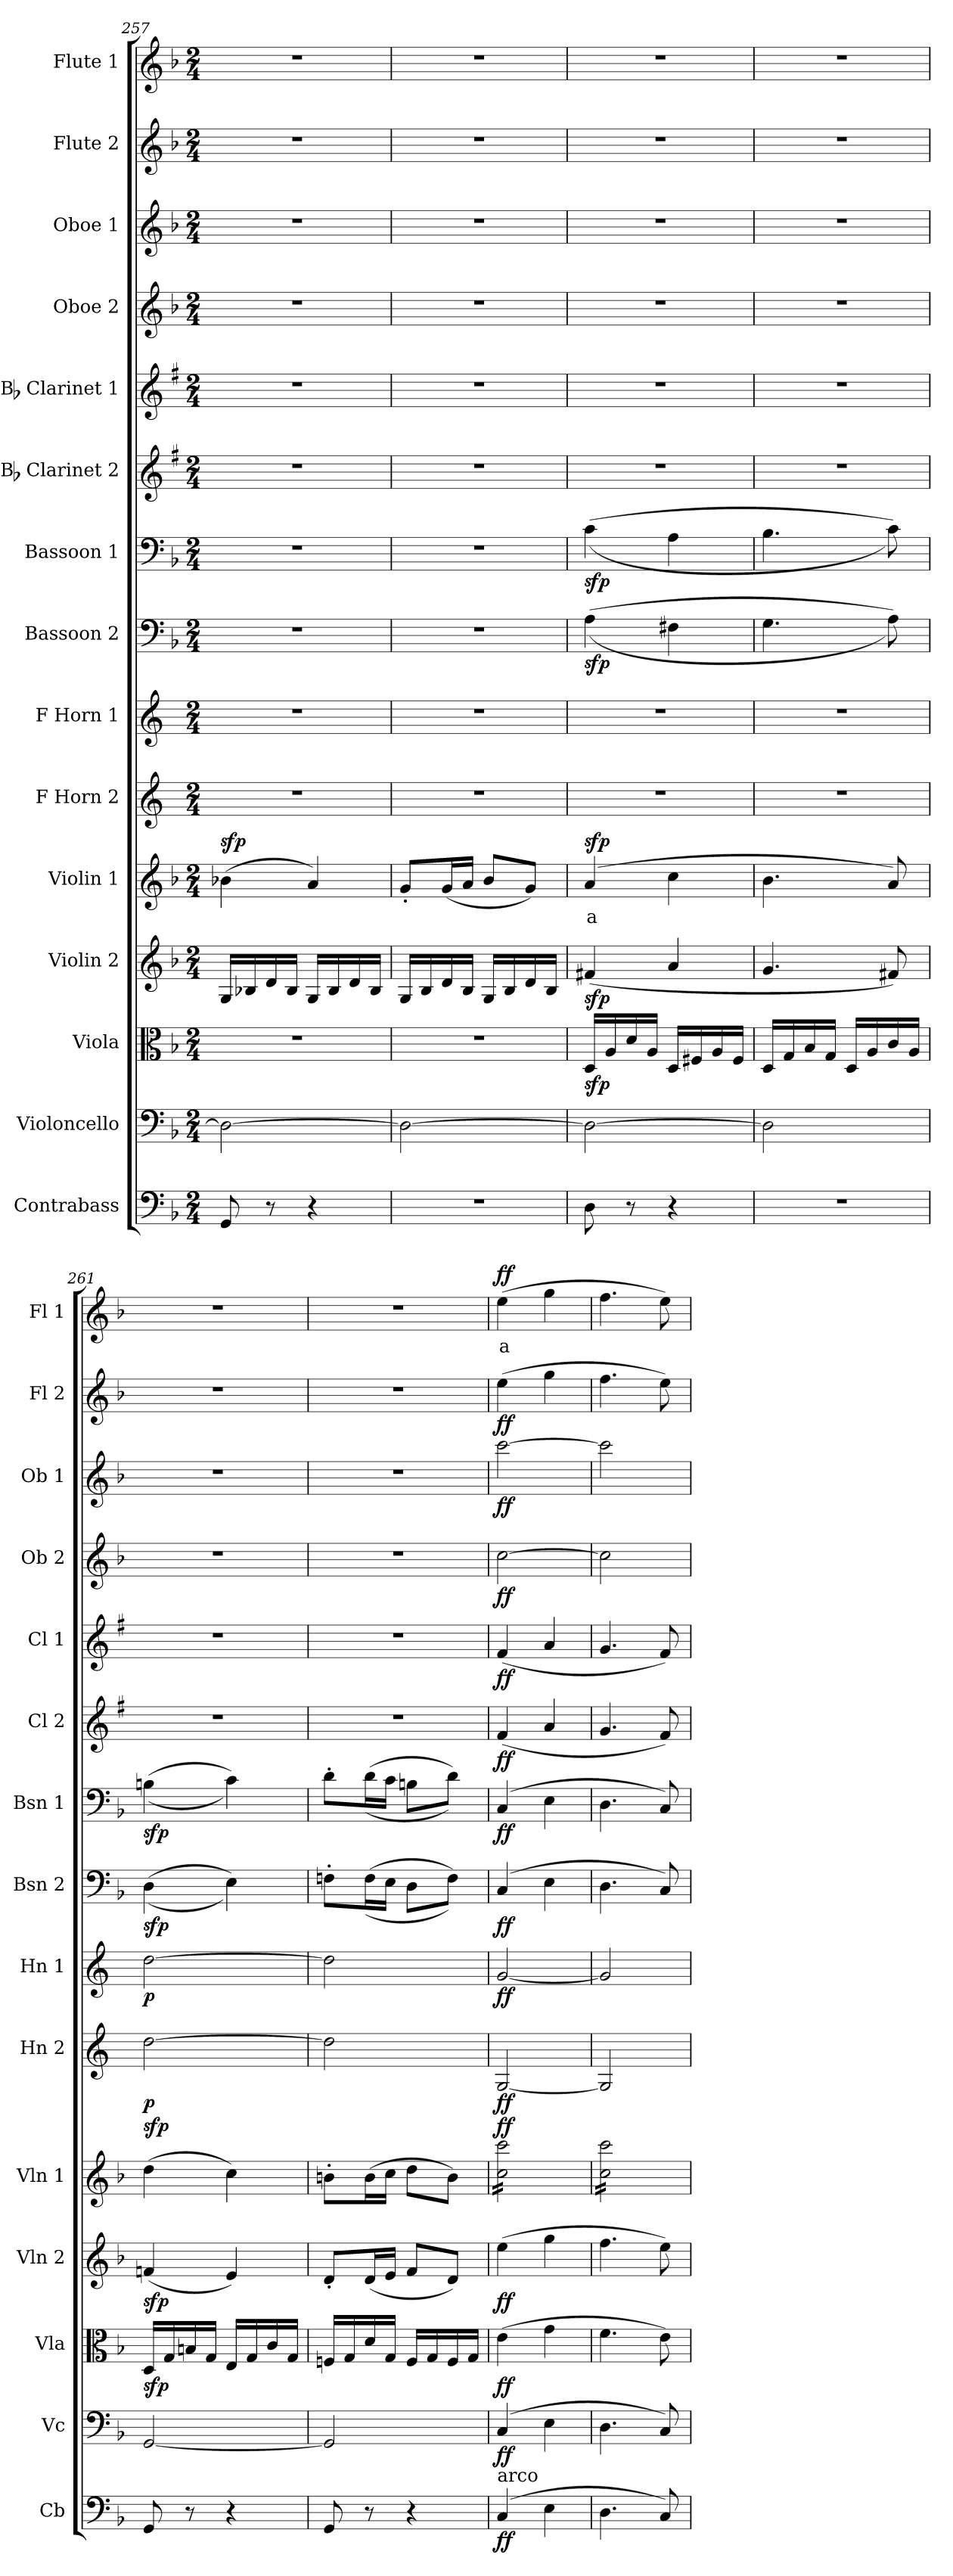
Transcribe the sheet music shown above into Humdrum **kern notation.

**kern	**dynam	**kern	**dynam	**kern	**dynam	**kern	**dynam	**kern	**text	**dynam	**kern	**dynam	**kern	**dynam	**kern	**dynam	**kern	**dynam	**kern	**dynam	**kern	**dynam	**kern	**dynam	**kern	**dynam	**kern	**dynam	**kern	**text	**dynam
*part15	*part15	*part14	*part14	*part13	*part13	*part12	*part12	*part11	*part11	*part11	*part10	*part10	*part9	*part9	*part8	*part8	*part7	*part7	*part6	*part6	*part5	*part5	*part4	*part4	*part3	*part3	*part2	*part2	*part1	*part1	*part1
*staff15	*staff15	*staff14	*staff14	*staff13	*staff13	*staff12	*staff12	*staff11	*staff11	*staff11	*staff10	*staff10	*staff9	*staff9	*staff8	*staff8	*staff7	*staff7	*staff6	*staff6	*staff5	*staff5	*staff4	*staff4	*staff3	*staff3	*staff2	*staff2	*staff1	*staff1	*staff1
*I"Contrabass	*	*I"Violoncello	*	*I"Viola	*	*I"Violin 2	*	*I"Violin 1	*	*	*I"F Horn 2	*	*I"F Horn 1	*	*I"Bassoon 2	*	*I"Bassoon 1	*	*I"Bb Clarinet 2	*	*I"Bb Clarinet 1	*	*I"Oboe 2	*	*I"Oboe 1	*	*I"Flute 2	*	*I"Flute 1	*	*
*I'Cb	*	*I'Vc	*	*I'Vla	*	*I'Vln 2	*	*I'Vln 1	*	*	*I'Hn 2	*	*I'Hn 1	*	*I'Bsn 2	*	*I'Bsn 1	*	*I'Cl 2	*	*I'Cl 1	*	*I'Ob 2	*	*I'Ob 1	*	*I'Fl 2	*	*I'Fl 1	*	*
!!LO:PB:g=z
*clefF4	*	*clefF4	*	*clefC3	*	*clefG2	*	*clefG2	*	*	*clefG2	*	*clefG2	*	*clefF4	*	*clefF4	*	*clefG2	*	*clefG2	*	*clefG2	*	*clefG2	*	*clefG2	*	*clefG2	*	*
*ITrd7c12	*	*	*	*	*	*	*	*	*	*	*ITrd4c7	*	*ITrd4c7	*	*	*	*	*	*ITrd1c2	*	*ITrd1c2	*	*	*	*	*	*	*	*	*	*
*k[b-]	*	*k[b-]	*	*k[b-]	*	*k[b-]	*	*k[b-]	*	*	*k[b-]	*	*k[b-]	*	*k[b-]	*	*k[b-]	*	*k[b-]	*	*k[b-]	*	*k[b-]	*	*k[b-]	*	*k[b-]	*	*k[b-]	*	*
*M2/4	*	*M2/4	*	*M2/4	*	*M2/4	*	*M2/4	*	*	*M2/4	*	*M2/4	*	*M2/4	*	*M2/4	*	*M2/4	*	*M2/4	*	*M2/4	*	*M2/4	*	*M2/4	*	*M2/4	*	*
=257	=257	=257	=257	=257	=257	=257	=257	=257	=257	=257	=257	=257	=257	=257	=257	=257	=257	=257	=257	=257	=257	=257	=257	=257	=257	=257	=257	=257	=257	=257	=257
!	!	!	!	!	!	!	!	!	!	!LO:DY:b	!	!	!	!	!	!	!	!	!	!	!	!	!	!	!	!	!	!	!	!	!
8GGG/	.	2D\_	.	2r	.	16G/LL	.	(4b-X\	.	sfp	2r	.	2r	.	2r	.	2r	.	2r	.	2r	.	2r	.	2r	.	2r	.	2r	.	.
.	.	.	.	.	.	16B-X/	.	.	.	.	.	.	.	.	.	.	.	.	.	.	.	.	.	.	.	.	.	.	.	.	.
8r	.	.	.	.	.	16d/	.	.	.	.	.	.	.	.	.	.	.	.	.	.	.	.	.	.	.	.	.	.	.	.	.
.	.	.	.	.	.	16B-/JJ	.	.	.	.	.	.	.	.	.	.	.	.	.	.	.	.	.	.	.	.	.	.	.	.	.
4r	.	.	.	.	.	16G/LL	.	4a/)	.	.	.	.	.	.	.	.	.	.	.	.	.	.	.	.	.	.	.	.	.	.	.
.	.	.	.	.	.	16B-/	.	.	.	.	.	.	.	.	.	.	.	.	.	.	.	.	.	.	.	.	.	.	.	.	.
.	.	.	.	.	.	16d/	.	.	.	.	.	.	.	.	.	.	.	.	.	.	.	.	.	.	.	.	.	.	.	.	.
.	.	.	.	.	.	16B-/JJ	.	.	.	.	.	.	.	.	.	.	.	.	.	.	.	.	.	.	.	.	.	.	.	.	.
=258	=258	=258	=258	=258	=258	=258	=258	=258	=258	=258	=258	=258	=258	=258	=258	=258	=258	=258	=258	=258	=258	=258	=258	=258	=258	=258	=258	=258	=258	=258	=258
2r	.	2D\_	.	2r	.	16G/LL	.	8g'/L	.	.	2r	.	2r	.	2r	.	2r	.	2r	.	2r	.	2r	.	2r	.	2r	.	2r	.	.
.	.	.	.	.	.	16B-/	.	.	.	.	.	.	.	.	.	.	.	.	.	.	.	.	.	.	.	.	.	.	.	.	.
.	.	.	.	.	.	16d/	.	(16g/L	.	.	.	.	.	.	.	.	.	.	.	.	.	.	.	.	.	.	.	.	.	.	.
.	.	.	.	.	.	16B-/JJ	.	16a/JJ	.	.	.	.	.	.	.	.	.	.	.	.	.	.	.	.	.	.	.	.	.	.	.
.	.	.	.	.	.	16G/LL	.	8b-/L	.	.	.	.	.	.	.	.	.	.	.	.	.	.	.	.	.	.	.	.	.	.	.
.	.	.	.	.	.	16B-/	.	.	.	.	.	.	.	.	.	.	.	.	.	.	.	.	.	.	.	.	.	.	.	.	.
.	.	.	.	.	.	16d/	.	8g/J)	.	.	.	.	.	.	.	.	.	.	.	.	.	.	.	.	.	.	.	.	.	.	.
.	.	.	.	.	.	16B-/JJ	.	.	.	.	.	.	.	.	.	.	.	.	.	.	.	.	.	.	.	.	.	.	.	.	.
=259	=259	=259	=259	=259	=259	=259	=259	=259	=259	=259	=259	=259	=259	=259	=259	=259	=259	=259	=259	=259	=259	=259	=259	=259	=259	=259	=259	=259	=259	=259	=259
!	!	!	!	!	!LO:DY:b	!	!LO:DY:b	!	!LO:LY:b:color=#FF0000	!LO:DY:b	!	!	!	!	!	!LO:DY:b	!	!LO:DY:b	!	!	!	!	!	!	!	!	!	!	!	!	!
8DD\	.	2D\_	.	16D/LL	sfp	(4f#X/	sfp	(4a/	a	sfp	2r	.	2r	.	((4A\	sfp	((4c\	sfp	2r	.	2r	.	2r	.	2r	.	2r	.	2r	.	.
.	.	.	.	16A/	.	.	.	.	.	.	.	.	.	.	.	.	.	.	.	.	.	.	.	.	.	.	.	.	.	.	.
8r	.	.	.	16d/	.	.	.	.	.	.	.	.	.	.	.	.	.	.	.	.	.	.	.	.	.	.	.	.	.	.	.
.	.	.	.	16A/JJ	.	.	.	.	.	.	.	.	.	.	.	.	.	.	.	.	.	.	.	.	.	.	.	.	.	.	.
4r	.	.	.	16D/LL	.	4a/	.	4cc\	.	.	.	.	.	.	4F#X\	.	4A\	.	.	.	.	.	.	.	.	.	.	.	.	.	.
.	.	.	.	16F#X/	.	.	.	.	.	.	.	.	.	.	.	.	.	.	.	.	.	.	.	.	.	.	.	.	.	.	.
.	.	.	.	16A/	.	.	.	.	.	.	.	.	.	.	.	.	.	.	.	.	.	.	.	.	.	.	.	.	.	.	.
.	.	.	.	16F#/JJ	.	.	.	.	.	.	.	.	.	.	.	.	.	.	.	.	.	.	.	.	.	.	.	.	.	.	.
=260	=260	=260	=260	=260	=260	=260	=260	=260	=260	=260	=260	=260	=260	=260	=260	=260	=260	=260	=260	=260	=260	=260	=260	=260	=260	=260	=260	=260	=260	=260	=260
2r	.	2D\]	.	16D/LL	.	4.g/	.	4.b-\	.	.	2r	.	2r	.	4.G\	.	4.B-\	.	2r	.	2r	.	2r	.	2r	.	2r	.	2r	.	.
.	.	.	.	16G/	.	.	.	.	.	.	.	.	.	.	.	.	.	.	.	.	.	.	.	.	.	.	.	.	.	.	.
.	.	.	.	16B-/	.	.	.	.	.	.	.	.	.	.	.	.	.	.	.	.	.	.	.	.	.	.	.	.	.	.	.
.	.	.	.	16G/JJ	.	.	.	.	.	.	.	.	.	.	.	.	.	.	.	.	.	.	.	.	.	.	.	.	.	.	.
.	.	.	.	16D/LL	.	.	.	.	.	.	.	.	.	.	.	.	.	.	.	.	.	.	.	.	.	.	.	.	.	.	.
.	.	.	.	16A/	.	.	.	.	.	.	.	.	.	.	.	.	.	.	.	.	.	.	.	.	.	.	.	.	.	.	.
.	.	.	.	16c/	.	8f#X/)	.	8a/)	.	.	.	.	.	.	8A\))	.	8c\))	.	.	.	.	.	.	.	.	.	.	.	.	.	.
.	.	.	.	16A/JJ	.	.	.	.	.	.	.	.	.	.	.	.	.	.	.	.	.	.	.	.	.	.	.	.	.	.	.
=261	=261	=261	=261	=261	=261	=261	=261	=261	=261	=261	=261	=261	=261	=261	=261	=261	=261	=261	=261	=261	=261	=261	=261	=261	=261	=261	=261	=261	=261	=261	=261
!	!	!	!	!	!LO:DY:b	!	!LO:DY:b	!	!	!LO:DY:b	!	!LO:DY:b	!	!LO:DY:b	!	!LO:DY:b	!	!LO:DY:b	!	!	!	!	!	!	!	!	!	!	!	!	!
8GGG/	.	[2GG/	.	16D/LL	sfp	(4fn/	sfp	(4dd\	.	sfp	[2g\	p	[2g\	p	((4D\	sfp	((4Bn\	sfp	2r	.	2r	.	2r	.	2r	.	2r	.	2r	.	.
.	.	.	.	16G/	.	.	.	.	.	.	.	.	.	.	.	.	.	.	.	.	.	.	.	.	.	.	.	.	.	.	.
8r	.	.	.	16Bn/	.	.	.	.	.	.	.	.	.	.	.	.	.	.	.	.	.	.	.	.	.	.	.	.	.	.	.
.	.	.	.	16G/JJ	.	.	.	.	.	.	.	.	.	.	.	.	.	.	.	.	.	.	.	.	.	.	.	.	.	.	.
4r	.	.	.	16E/LL	.	4e/)	.	4cc\)	.	.	.	.	.	.	4E\))	.	4c\))	.	.	.	.	.	.	.	.	.	.	.	.	.	.
.	.	.	.	16G/	.	.	.	.	.	.	.	.	.	.	.	.	.	.	.	.	.	.	.	.	.	.	.	.	.	.	.
.	.	.	.	16c/	.	.	.	.	.	.	.	.	.	.	.	.	.	.	.	.	.	.	.	.	.	.	.	.	.	.	.
.	.	.	.	16G/JJ	.	.	.	.	.	.	.	.	.	.	.	.	.	.	.	.	.	.	.	.	.	.	.	.	.	.	.
=262	=262	=262	=262	=262	=262	=262	=262	=262	=262	=262	=262	=262	=262	=262	=262	=262	=262	=262	=262	=262	=262	=262	=262	=262	=262	=262	=262	=262	=262	=262	=262
8GGG/	.	2GG/]	.	16Fn/LL	.	8d'/L	.	8bn'\L	.	.	2g\]	.	2g\]	.	8Fn'\L	.	8d'\L	.	2r	.	2r	.	2r	.	2r	.	2r	.	2r	.	.
.	.	.	.	16G/	.	.	.	.	.	.	.	.	.	.	.	.	.	.	.	.	.	.	.	.	.	.	.	.	.	.	.
8r	.	.	.	16d/	.	(16d/L	.	(16b\L	.	.	.	.	.	.	((16F\L	.	((16d\L	.	.	.	.	.	.	.	.	.	.	.	.	.	.
.	.	.	.	16G/JJ	.	16e/JJ	.	16cc\JJ	.	.	.	.	.	.	16E\JJ	.	16c\JJ	.	.	.	.	.	.	.	.	.	.	.	.	.	.
4r	.	.	.	16F/LL	.	8f/L	.	8dd\L	.	.	.	.	.	.	8D\L	.	8Bn\L	.	.	.	.	.	.	.	.	.	.	.	.	.	.
.	.	.	.	16G/	.	.	.	.	.	.	.	.	.	.	.	.	.	.	.	.	.	.	.	.	.	.	.	.	.	.	.
.	.	.	.	16F/	.	8d/J)	.	8b\J)	.	.	.	.	.	.	8F\J))	.	8d\J))	.	.	.	.	.	.	.	.	.	.	.	.	.	.
.	.	.	.	16G/JJ	.	.	.	.	.	.	.	.	.	.	.	.	.	.	.	.	.	.	.	.	.	.	.	.	.	.	.
=263	=263	=263	=263	=263	=263	=263	=263	=263	=263	=263	=263	=263	=263	=263	=263	=263	=263	=263	=263	=263	=263	=263	=263	=263	=263	=263	=263	=263	=263	=263	=263
!LO:TX:a:t=arco	!	!	!	!	!	!	!	!	!	!	!	!	!	!	!	!	!	!	!	!	!	!	!	!	!	!	!	!	!	!	!
!	!LO:DY:b	!	!LO:DY:b	!	!LO:DY:b	!	!LO:DY:b	!	!	!LO:DY:b	!	!LO:DY:b	!	!LO:DY:b	!	!LO:DY:b	!	!LO:DY:b	!	!LO:DY:b	!	!LO:DY:b	!	!LO:DY:b	!	!LO:DY:b	!	!LO:DY:b	!	!LO:LY:b:color=#FF0000	!LO:DY:b
*	*	*	*	*	*	*	*	*tremolo	*	*	*	*	*	*	*	*	*	*	*	*	*	*	*	*	*	*	*	*	*	*	*
(4CC/	ff	(4C/	ff	(4e\	ff	(4ee\	ff	16cc\ 16ccc\LL	.	ff	[2C/	ff	[2c/	ff	(4C/	ff	(4C/	ff	(4e/	ff	(4e/	ff	[2cc\	ff	[2ccc\	ff	(4ee\	ff	(4ee\	a	ff
.	.	.	.	.	.	.	.	16cc\ 16ccc\	.	.	.	.	.	.	.	.	.	.	.	.	.	.	.	.	.	.	.	.	.	.	.
.	.	.	.	.	.	.	.	16cc\ 16ccc\	.	.	.	.	.	.	.	.	.	.	.	.	.	.	.	.	.	.	.	.	.	.	.
.	.	.	.	.	.	.	.	16cc\ 16ccc\	.	.	.	.	.	.	.	.	.	.	.	.	.	.	.	.	.	.	.	.	.	.	.
4EE\	.	4E\	.	4g\	.	4gg\	.	16cc\ 16ccc\	.	.	.	.	.	.	4E\	.	4E\	.	4g/	.	4g/	.	.	.	.	.	4gg\	.	4gg\	.	.
.	.	.	.	.	.	.	.	16cc\ 16ccc\	.	.	.	.	.	.	.	.	.	.	.	.	.	.	.	.	.	.	.	.	.	.	.
.	.	.	.	.	.	.	.	16cc\ 16ccc\	.	.	.	.	.	.	.	.	.	.	.	.	.	.	.	.	.	.	.	.	.	.	.
.	.	.	.	.	.	.	.	16cc\ 16ccc\JJ	.	.	.	.	.	.	.	.	.	.	.	.	.	.	.	.	.	.	.	.	.	.	.
=264	=264	=264	=264	=264	=264	=264	=264	=264	=264	=264	=264	=264	=264	=264	=264	=264	=264	=264	=264	=264	=264	=264	=264	=264	=264	=264	=264	=264	=264	=264	=264
4.DD\	.	4.D\	.	4.f\	.	4.ff\	.	16cc\ 16ccc\LL	.	.	2C/]	.	2c/]	.	4.D\	.	4.D\	.	4.f/	.	4.f/	.	2cc\]	.	2ccc\]	.	4.ff\	.	4.ff\	.	.
.	.	.	.	.	.	.	.	16cc\ 16ccc\	.	.	.	.	.	.	.	.	.	.	.	.	.	.	.	.	.	.	.	.	.	.	.
.	.	.	.	.	.	.	.	16cc\ 16ccc\	.	.	.	.	.	.	.	.	.	.	.	.	.	.	.	.	.	.	.	.	.	.	.
.	.	.	.	.	.	.	.	16cc\ 16ccc\	.	.	.	.	.	.	.	.	.	.	.	.	.	.	.	.	.	.	.	.	.	.	.
.	.	.	.	.	.	.	.	16cc\ 16ccc\	.	.	.	.	.	.	.	.	.	.	.	.	.	.	.	.	.	.	.	.	.	.	.
.	.	.	.	.	.	.	.	16cc\ 16ccc\	.	.	.	.	.	.	.	.	.	.	.	.	.	.	.	.	.	.	.	.	.	.	.
8CC/)	.	8C/)	.	8e\)	.	8ee\)	.	16cc\ 16ccc\	.	.	.	.	.	.	8C/)	.	8C/)	.	8e/)	.	8e/)	.	.	.	.	.	8ee\)	.	8ee\)	.	.
.	.	.	.	.	.	.	.	16cc\ 16ccc\JJ	.	.	.	.	.	.	.	.	.	.	.	.	.	.	.	.	.	.	.	.	.	.	.
*	*	*	*	*	*	*	*	*Xtremolo	*	*	*	*	*	*	*	*	*	*	*	*	*	*	*	*	*	*	*	*	*	*	*
=	=	=	=	=	=	=	=	=	=	=	=	=	=	=	=	=	=	=	=	=	=	=	=	=	=	=	=	=	=	=	=
*-	*-	*-	*-	*-	*-	*-	*-	*-	*-	*-	*-	*-	*-	*-	*-	*-	*-	*-	*-	*-	*-	*-	*-	*-	*-	*-	*-	*-	*-	*-	*-
